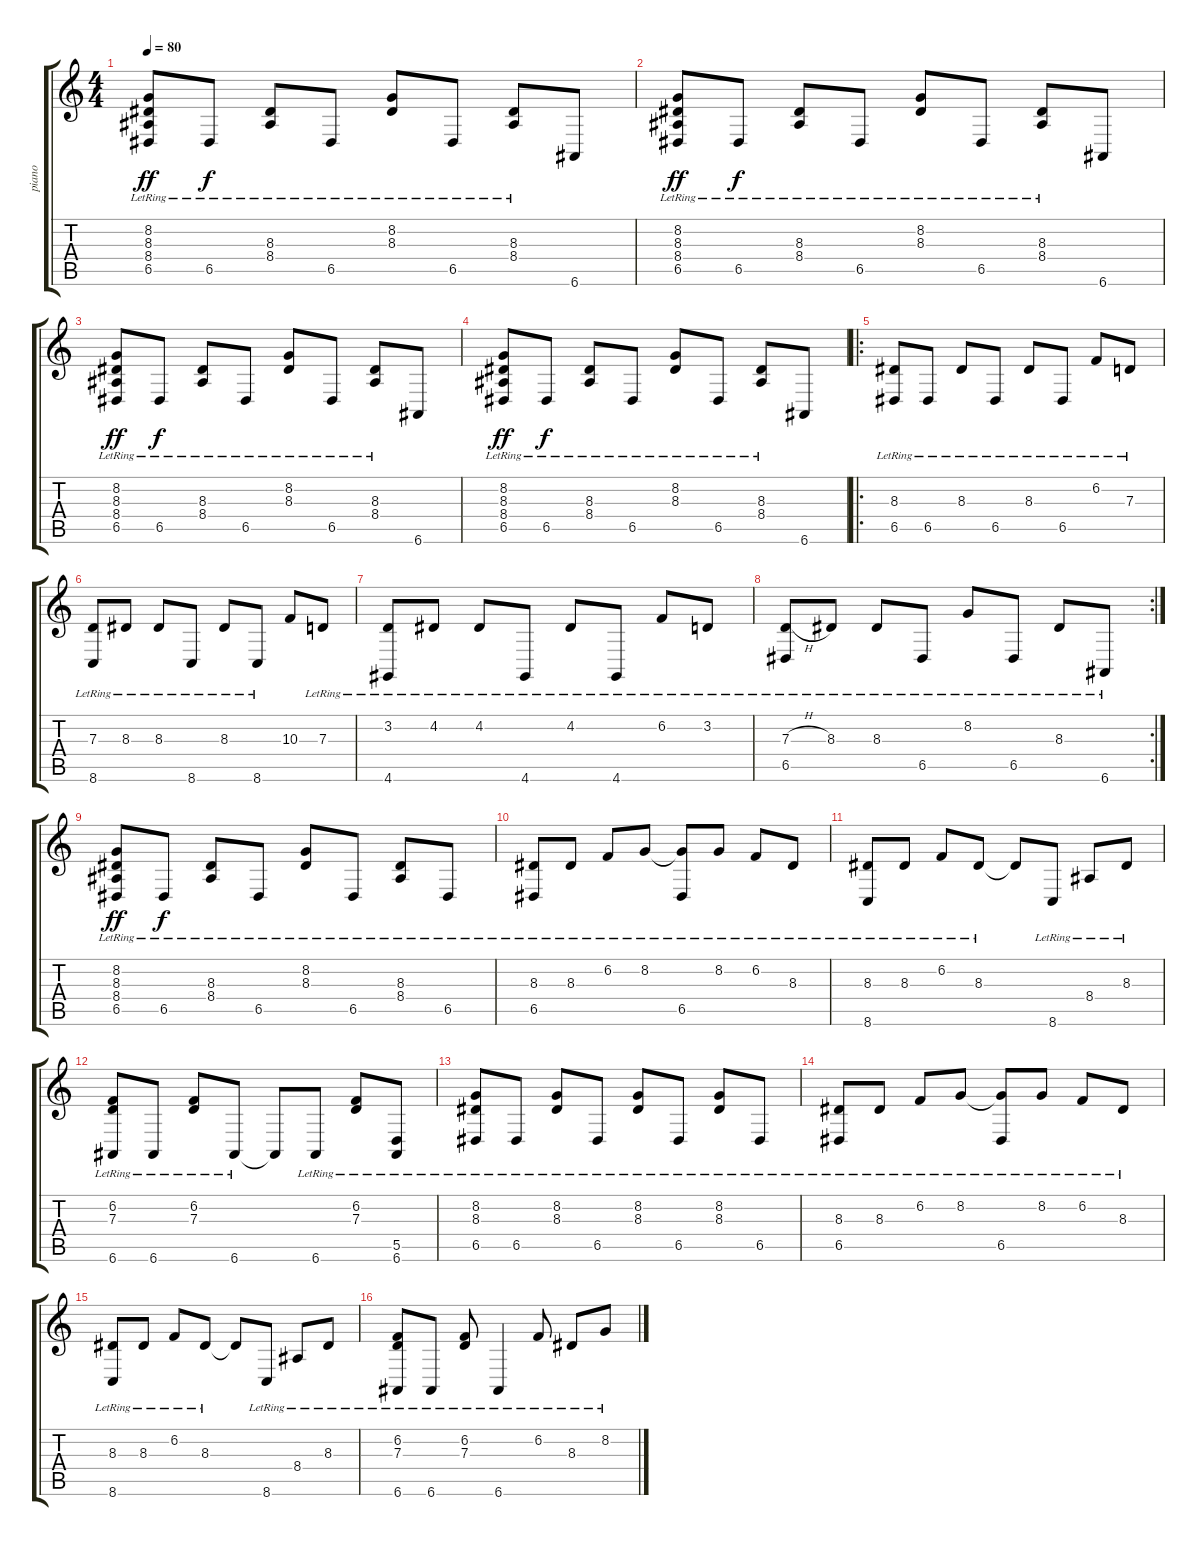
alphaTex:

\track ("piano" "piano") {instrument brightacousticpiano}
\staff {score tabs}
\tuning (E4 B3 G3 D3 A2 E2) {hide}
\ts (4 4)
\tempo 80
\clef g2
\ks c
(8.2{lr} 8.3{lr} 8.4{lr} 6.5{lr}).8{dy ff instrument brightacousticpiano} 6.5{lr}.8{dy f} (8.3{lr} 8.4{lr}).8 6.5{lr}.8 (8.2{lr} 8.3{lr}).8 6.5{lr}.8 (8.3{lr} 8.4{lr}).8 6.6.8 |
(8.2{lr} 8.3{lr} 8.4{lr} 6.5{lr}).8{dy ff} 6.5{lr}.8{dy f} (8.3{lr} 8.4{lr}).8 6.5{lr}.8 (8.2{lr} 8.3{lr}).8 6.5{lr}.8 (8.3{lr} 8.4{lr}).8 6.6.8 |
(8.2{lr} 8.3{lr} 8.4{lr} 6.5{lr}).8{dy ff} 6.5{lr}.8{dy f} (8.3{lr} 8.4{lr}).8 6.5{lr}.8 (8.2{lr} 8.3{lr}).8 6.5{lr}.8 (8.3{lr} 8.4{lr}).8 6.6.8 |
(8.2{lr} 8.3{lr} 8.4{lr} 6.5{lr}).8{dy ff} 6.5{lr}.8{dy f} (8.3{lr} 8.4{lr}).8 6.5{lr}.8 (8.2{lr} 8.3{lr}).8 6.5{lr}.8 (8.3{lr} 8.4{lr}).8 6.6.8 |
\ro
(8.3{lr} 6.5{lr}).8 6.5{lr}.8 8.3{lr}.8 6.5{lr}.8 8.3{lr}.8 6.5{lr}.8 6.2{lr}.8 7.3{lr}.8 |
(7.3{lr} 8.6{lr}).8 8.3{lr}.8 8.3{lr}.8 8.6{lr}.8 8.3{lr}.8 8.6{lr}.8 10.3.8 7.3{lr}.8 |
(3.2{lr} 4.6{lr}).8 4.2{lr}.8 4.2{lr}.8 4.6{lr}.8 4.2{lr}.8 4.6{lr}.8 6.2{lr}.8 3.2{lr}.8 |
\rc 2
(7.3{h} 6.5{lr}).8 8.3{lr}.8 8.3{lr}.8 6.5{lr}.8 8.2{lr}.8 6.5{lr}.8 8.3{lr}.8 6.6{lr}.8 |
(8.2{lr} 8.3{lr} 8.4{lr} 6.5{lr}).8{dy ff} 6.5{lr}.8{dy f} (8.3{lr} 8.4{lr}).8 6.5{lr}.8 (8.2{lr} 8.3{lr}).8 6.5{lr}.8 (8.3{lr} 8.4{lr}).8 6.5{lr}.8 |
(8.3{lr} 6.5{lr}).8 8.3{lr}.8 6.2{lr}.8 8.2{lr}.8 (8.2{t} 6.5{lr}).8 8.2{lr}.8 6.2{lr}.8 8.3{lr}.8 |
(8.3{lr} 8.6{lr}).8 8.3{lr}.8 6.2{lr}.8 8.3{lr}.8 8.3{t}.8 8.6{lr}.8 8.4{lr}.8 8.3{lr}.8 |
(6.2{lr} 7.3{lr} 6.6{lr}).8 6.6{lr}.8 (6.2{lr} 7.3{lr}).8 6.6{lr}.8 6.6{t}.8 6.6{lr}.8 (6.2{lr} 7.3{lr}).8 (5.5{lr} 6.6{lr}).8 |
(8.2{lr} 8.3{lr} 6.5{lr}).8 6.5{lr}.8 (8.2{lr} 8.3{lr}).8 6.5{lr}.8 (8.2{lr} 8.3{lr}).8 6.5{lr}.8 (8.2{lr} 8.3{lr}).8 6.5{lr}.8 |
(8.3{lr} 6.5{lr}).8 8.3{lr}.8 6.2{lr}.8 8.2{lr}.8 (8.2{t} 6.5{lr}).8 8.2{lr}.8 6.2{lr}.8 8.3{lr}.8 |
(8.3{lr} 8.6{lr}).8 8.3{lr}.8 6.2{lr}.8 8.3{lr}.8 8.3{t}.8 8.6{lr}.8 8.4{lr}.8 8.3{lr}.8 |
(6.2{lr} 7.3{lr} 6.6{lr}).8 6.6{lr}.8 (6.2{lr} 7.3{lr}).8 6.6{lr}.4 6.2{lr}.8 8.3{lr}.8 8.2{lr}.8
